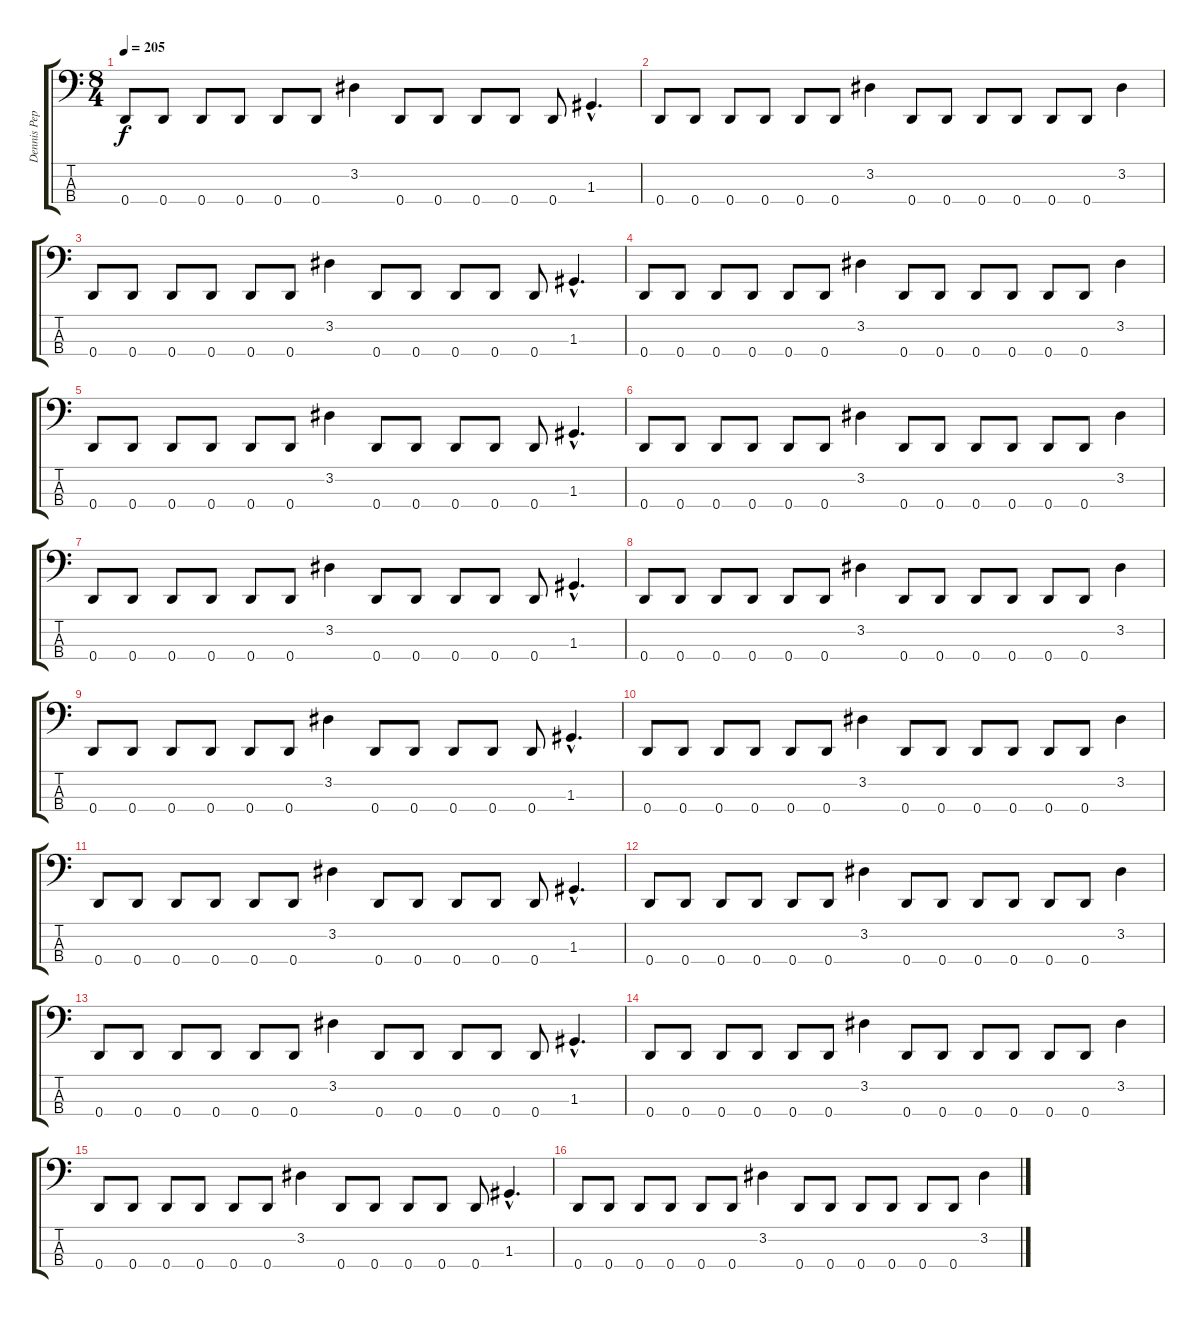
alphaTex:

\track ("Dennis Pepa - Bass" "Dennis Pep") {instrument electricbasspick}
\staff {score tabs}
\tuning (F2 C2 G1 D1) {hide}
\ts (8 4)
\tempo 205
\clef f4
\ks c
0.4.8{dy f} 0.4.8 0.4.8 0.4.8 0.4.8 0.4.8 3.2.4 0.4.8 0.4.8 0.4.8 0.4.8 0.4.8 1.3{hac}.4{d} |
0.4.8 0.4.8 0.4.8 0.4.8 0.4.8 0.4.8 3.2.4 0.4.8 0.4.8 0.4.8 0.4.8 0.4.8 0.4.8 3.2.4 |
0.4.8 0.4.8 0.4.8 0.4.8 0.4.8 0.4.8 3.2.4 0.4.8 0.4.8 0.4.8 0.4.8 0.4.8 1.3{hac}.4{d} |
0.4.8 0.4.8 0.4.8 0.4.8 0.4.8 0.4.8 3.2.4 0.4.8 0.4.8 0.4.8 0.4.8 0.4.8 0.4.8 3.2.4 |
0.4.8 0.4.8 0.4.8 0.4.8 0.4.8 0.4.8 3.2.4 0.4.8 0.4.8 0.4.8 0.4.8 0.4.8 1.3{hac}.4{d} |
0.4.8 0.4.8 0.4.8 0.4.8 0.4.8 0.4.8 3.2.4 0.4.8 0.4.8 0.4.8 0.4.8 0.4.8 0.4.8 3.2.4 |
0.4.8 0.4.8 0.4.8 0.4.8 0.4.8 0.4.8 3.2.4 0.4.8 0.4.8 0.4.8 0.4.8 0.4.8 1.3{hac}.4{d} |
0.4.8 0.4.8 0.4.8 0.4.8 0.4.8 0.4.8 3.2.4 0.4.8 0.4.8 0.4.8 0.4.8 0.4.8 0.4.8 3.2.4 |
0.4.8 0.4.8 0.4.8 0.4.8 0.4.8 0.4.8 3.2.4 0.4.8 0.4.8 0.4.8 0.4.8 0.4.8 1.3{hac}.4{d} |
0.4.8 0.4.8 0.4.8 0.4.8 0.4.8 0.4.8 3.2.4 0.4.8 0.4.8 0.4.8 0.4.8 0.4.8 0.4.8 3.2.4 |
0.4.8 0.4.8 0.4.8 0.4.8 0.4.8 0.4.8 3.2.4 0.4.8 0.4.8 0.4.8 0.4.8 0.4.8 1.3{hac}.4{d} |
0.4.8 0.4.8 0.4.8 0.4.8 0.4.8 0.4.8 3.2.4 0.4.8 0.4.8 0.4.8 0.4.8 0.4.8 0.4.8 3.2.4 |
0.4.8 0.4.8 0.4.8 0.4.8 0.4.8 0.4.8 3.2.4 0.4.8 0.4.8 0.4.8 0.4.8 0.4.8 1.3{hac}.4{d} |
0.4.8 0.4.8 0.4.8 0.4.8 0.4.8 0.4.8 3.2.4 0.4.8 0.4.8 0.4.8 0.4.8 0.4.8 0.4.8 3.2.4 |
0.4.8 0.4.8 0.4.8 0.4.8 0.4.8 0.4.8 3.2.4 0.4.8 0.4.8 0.4.8 0.4.8 0.4.8 1.3{hac}.4{d} |
0.4.8 0.4.8 0.4.8 0.4.8 0.4.8 0.4.8 3.2.4 0.4.8 0.4.8 0.4.8 0.4.8 0.4.8 0.4.8 3.2.4
